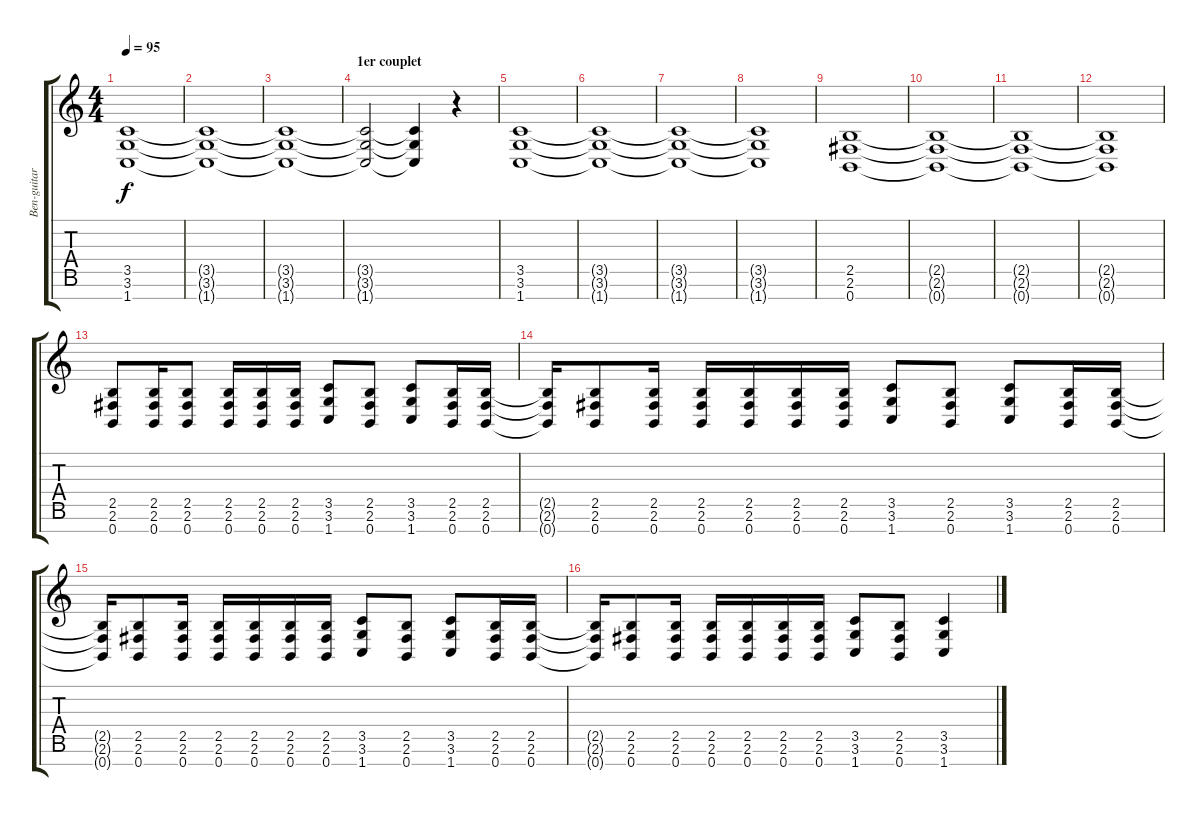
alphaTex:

\track ("Ben-guitare" "Ben-guitar") {instrument overdrivenguitar}
\staff {score tabs}
\tuning (E4 B3 G3 D3 A2 E2 B1) {hide}
\ts (4 4)
\tempo 95
\clef g2
\ks c
(3.5{t} 3.6{t} 1.7{t}).1{dy f} |
(3.5{t} 3.6{t} 1.7{t}).1 |
(3.5{t} 3.6{t} 1.7{t}).1 |
\section ("" "1er couplet")
(3.5{t} 3.6{t} 1.7{t}).2 (3.5{t} 3.6{t} 1.7{t}).4 r.4 |
(3.5 3.6 1.7).1{volume 6} |
(3.5{t} 3.6{t} 1.7{t}).1 |
(3.5{t} 3.6{t} 1.7{t}).1 |
(3.5{t} 3.6{t} 1.7{t}).1 |
(2.5 2.6 0.7).1{volume 6} |
(2.5{t} 2.6{t} 0.7{t}).1 |
(2.5{t} 2.6{t} 0.7{t}).1 |
(2.5{t} 2.6{t} 0.7{t}).1 |
(2.5 2.6 0.7).8{volume 13} (2.5 2.6 0.7).16 (2.5 2.6 0.7).8 (2.5 2.6 0.7).16 (2.5 2.6 0.7).16 (2.5 2.6 0.7).16 (3.5 3.6 1.7).8 (2.5 2.6 0.7).8 (3.5 3.6 1.7).8 (2.5 2.6 0.7).16 (2.5 2.6 0.7).16 |
(2.5{t} 2.6{t} 0.7{t}).16 (2.5 2.6 0.7).8 (2.5 2.6 0.7).16 (2.5 2.6 0.7).16 (2.5 2.6 0.7).16 (2.5 2.6 0.7).16 (2.5 2.6 0.7).16 (3.5 3.6 1.7).8 (2.5 2.6 0.7).8 (3.5 3.6 1.7).8 (2.5 2.6 0.7).16 (2.5 2.6 0.7).16 |
(2.5{t} 2.6{t} 0.7{t}).16 (2.5 2.6 0.7).8 (2.5 2.6 0.7).16 (2.5 2.6 0.7).16 (2.5 2.6 0.7).16 (2.5 2.6 0.7).16 (2.5 2.6 0.7).16 (3.5 3.6 1.7).8 (2.5 2.6 0.7).8 (3.5 3.6 1.7).8 (2.5 2.6 0.7).16 (2.5 2.6 0.7).16 |
(2.5{t} 2.6{t} 0.7{t}).16 (2.5 2.6 0.7).8 (2.5 2.6 0.7).16 (2.5 2.6 0.7).16 (2.5 2.6 0.7).16 (2.5 2.6 0.7).16 (2.5 2.6 0.7).16 (3.5 3.6 1.7).8 (2.5 2.6 0.7).8 (3.5 3.6 1.7).4{volume 7}
